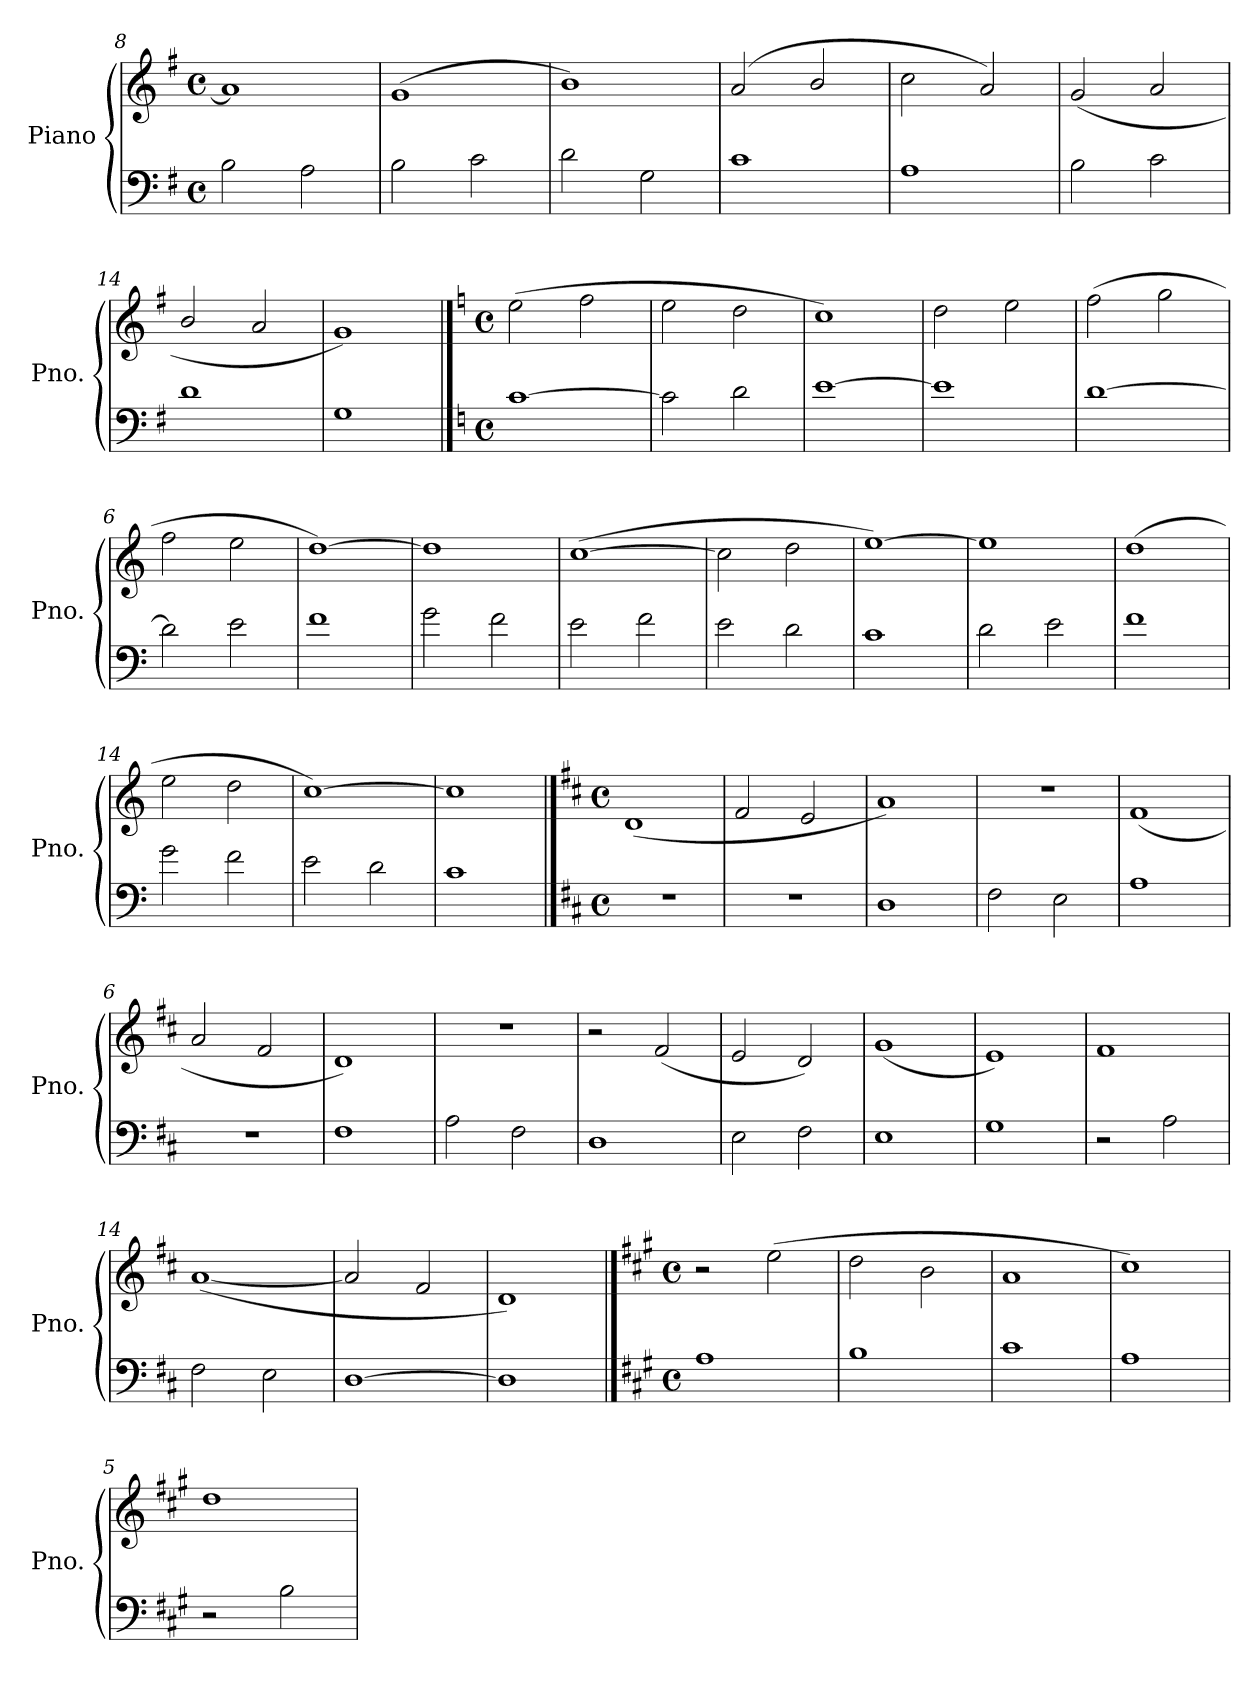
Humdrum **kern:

**kern	**kern
*part1	*part1
*staff2	*staff1
*I"Piano	*
*I'Pno.	*
*clefF4	*clefG2
*k[f#]	*k[f#]
*M4/4	*M4/4
*met(c)	*met(c)
=8	=8
2B\	1a]
2A\	.
!!LO:LB:g=z
=9	=9
2B\	(<1g
2c\	.
=10	=10
2d\	1b)
2G\	.
=11	=11
1c	(>2a/
.	2b/
=12	=12
1A	2cc\
.	2a/)
=13	=13
2B\	(<2g/
2c\	2a/
=14	=14
1d	2b/
.	2a/
=15	=15
1G	1g)
!!LO:LB:g=z
==1	==1
*k[]	*k[]
*M4/4	*M4/4
*met(c)	*met(c)
[1c	(>2ee\
.	2ff\
=2	=2
2c\]	2ee\
2d\	2dd\
=3	=3
[1e	1cc)
=4	=4
1e]	2dd\
.	2ee\
=5	=5
[1d	(>2ff\
.	2gg\
=6	=6
2d\]	2ff\
2e\	2ee\
=7	=7
1f	[1dd)
=8	=8
2g\	1dd]
2f\	.
!!LO:LB:g=z
=9	=9
2e\	(>[1cc
2f\	.
=10	=10
2e\	2cc\]
2d\	2dd\
=11	=11
1c	[1ee)
=12	=12
2d\	1ee]
2e\	.
=13	=13
1f	(>1dd
=14	=14
2g\	2ee\
2f\	2dd\
=15	=15
2e\	[1cc)
2d\	.
=16	=16
1c	1cc]
!!LO:LB:g=z
==1	==1
*k[f#c#]	*k[f#c#]
*M4/4	*M4/4
*met(c)	*met(c)
1r	(<1d
=2	=2
1r	2f#/
.	2e/
=3	=3
1D	1a)
=4	=4
2F#\	1r
2E\	.
=5	=5
1A	(<1f#
=6	=6
1r	2a/
.	2f#/
=7	=7
1F#	1d)
=8	=8
2A\	1r
2F#\	.
!!LO:PB:g=z
=9	=9
1D	2r
.	(<2f#/
=10	=10
2E\	2e/
2F#\	2d/)
=11	=11
1E	(<1g
=12	=12
1G	1e)
=13	=13
2r	1f#
2A\	.
=14	=14
2F#\	(>[1a
2E\	.
=15	=15
[1D	2a/]
.	2f#/
=16	=16
1D]	1d)
!!LO:LB:g=z
==1	==1
*k[f#c#g#]	*k[f#c#g#]
*M4/4	*M4/4
*met(c)	*met(c)
1A	2r
.	(>2ee\
=2	=2
1B	2dd\
.	2b\
=3	=3
1c#	1a
=4	=4
1A	1cc#)
=5	=5
2r	1dd
2B\	.
=	=
*-	*-
